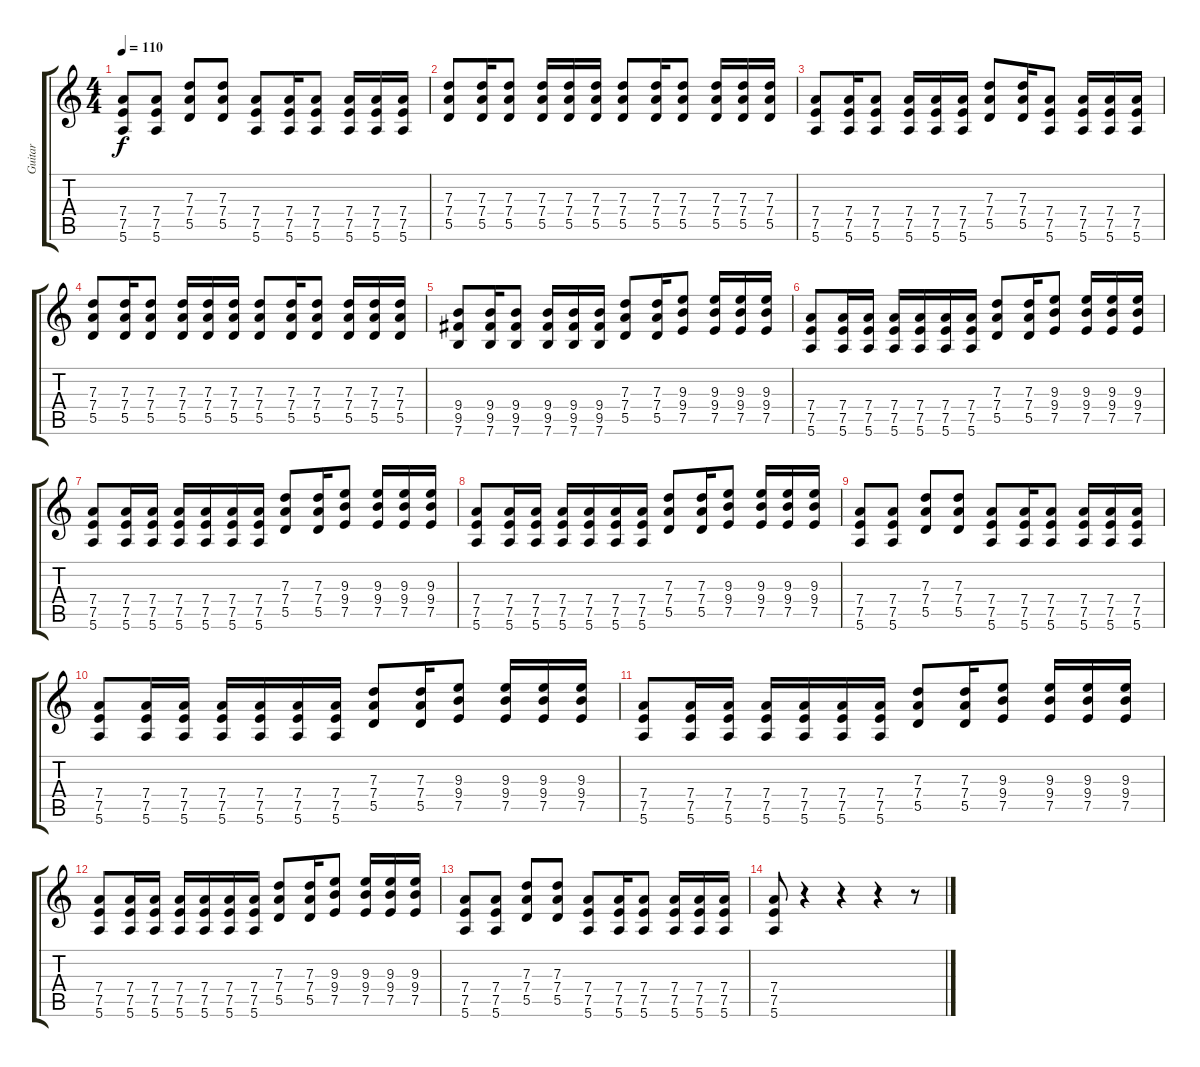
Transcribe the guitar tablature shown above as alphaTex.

\track ("Guitar" "Guitar") {instrument overdrivenguitar}
\staff {score tabs}
\tuning (E4 B3 G3 D3 A2 E2) {hide}
\ts (4 4)
\tempo 110
\clef g2
\ks c
(7.4 7.5 5.6).8{dy f} (7.4 7.5 5.6).8 (7.3 7.4 5.5).8 (7.3 7.4 5.5).8 (7.4 7.5 5.6).8 (7.4 7.5 5.6).16 (7.4 7.5 5.6).8 (7.4 7.5 5.6).16 (7.4 7.5 5.6).16 (7.4 7.5 5.6).16 |
(7.3 7.4 5.5).8 (7.3 7.4 5.5).16 (7.3 7.4 5.5).8 (7.3 7.4 5.5).16 (7.3 7.4 5.5).16 (7.3 7.4 5.5).16 (7.3 7.4 5.5).8 (7.3 7.4 5.5).16 (7.3 7.4 5.5).8 (7.3 7.4 5.5).16 (7.3 7.4 5.5).16 (7.3 7.4 5.5).16 |
(7.4 7.5 5.6).8 (7.4 7.5 5.6).16 (7.4 7.5 5.6).8 (7.4 7.5 5.6).16 (7.4 7.5 5.6).16 (7.4 7.5 5.6).16 (7.3 7.4 5.5).8 (7.3 7.4 5.5).16 (7.4 7.5 5.6).8 (7.4 7.5 5.6).16 (7.4 7.5 5.6).16 (7.4 7.5 5.6).16 |
(7.3 7.4 5.5).8 (7.3 7.4 5.5).16 (7.3 7.4 5.5).8 (7.3 7.4 5.5).16 (7.3 7.4 5.5).16 (7.3 7.4 5.5).16 (7.3 7.4 5.5).8 (7.3 7.4 5.5).16 (7.3 7.4 5.5).8 (7.3 7.4 5.5).16 (7.3 7.4 5.5).16 (7.3 7.4 5.5).16 |
(9.4 9.5 7.6).8 (9.4 9.5 7.6).16 (9.4 9.5 7.6).8 (9.4 9.5 7.6).16 (9.4 9.5 7.6).16 (9.4 9.5 7.6).16 (7.3 7.4 5.5).8 (7.3 7.4 5.5).16 (9.3 9.4 7.5).8 (9.3 9.4 7.5).16 (9.3 9.4 7.5).16 (9.3 9.4 7.5).16 |
(7.4 7.5 5.6).8 (7.4 7.5 5.6).16 (7.4 7.5 5.6).16 (7.4 7.5 5.6).16 (7.4 7.5 5.6).16 (7.4 7.5 5.6).16 (7.4 7.5 5.6).16 (7.3 7.4 5.5).8 (7.3 7.4 5.5).16 (9.3 9.4 7.5).8 (9.3 9.4 7.5).16 (9.3 9.4 7.5).16 (9.3 9.4 7.5).16 |
(7.4 7.5 5.6).8 (7.4 7.5 5.6).16 (7.4 7.5 5.6).16 (7.4 7.5 5.6).16 (7.4 7.5 5.6).16 (7.4 7.5 5.6).16 (7.4 7.5 5.6).16 (7.3 7.4 5.5).8 (7.3 7.4 5.5).16 (9.3 9.4 7.5).8 (9.3 9.4 7.5).16 (9.3 9.4 7.5).16 (9.3 9.4 7.5).16 |
(7.4 7.5 5.6).8 (7.4 7.5 5.6).16 (7.4 7.5 5.6).16 (7.4 7.5 5.6).16 (7.4 7.5 5.6).16 (7.4 7.5 5.6).16 (7.4 7.5 5.6).16 (7.3 7.4 5.5).8 (7.3 7.4 5.5).16 (9.3 9.4 7.5).8 (9.3 9.4 7.5).16 (9.3 9.4 7.5).16 (9.3 9.4 7.5).16 |
(7.4 7.5 5.6).8 (7.4 7.5 5.6).8 (7.3 7.4 5.5).8 (7.3 7.4 5.5).8 (7.4 7.5 5.6).8 (7.4 7.5 5.6).16 (7.4 7.5 5.6).8 (7.4 7.5 5.6).16 (7.4 7.5 5.6).16 (7.4 7.5 5.6).16 |
(7.4 7.5 5.6).8 (7.4 7.5 5.6).16 (7.4 7.5 5.6).16 (7.4 7.5 5.6).16 (7.4 7.5 5.6).16 (7.4 7.5 5.6).16 (7.4 7.5 5.6).16 (7.3 7.4 5.5).8 (7.3 7.4 5.5).16 (9.3 9.4 7.5).8 (9.3 9.4 7.5).16 (9.3 9.4 7.5).16 (9.3 9.4 7.5).16 |
(7.4 7.5 5.6).8 (7.4 7.5 5.6).16 (7.4 7.5 5.6).16 (7.4 7.5 5.6).16 (7.4 7.5 5.6).16 (7.4 7.5 5.6).16 (7.4 7.5 5.6).16 (7.3 7.4 5.5).8 (7.3 7.4 5.5).16 (9.3 9.4 7.5).8 (9.3 9.4 7.5).16 (9.3 9.4 7.5).16 (9.3 9.4 7.5).16 |
(7.4 7.5 5.6).8 (7.4 7.5 5.6).16 (7.4 7.5 5.6).16 (7.4 7.5 5.6).16 (7.4 7.5 5.6).16 (7.4 7.5 5.6).16 (7.4 7.5 5.6).16 (7.3 7.4 5.5).8 (7.3 7.4 5.5).16 (9.3 9.4 7.5).8 (9.3 9.4 7.5).16 (9.3 9.4 7.5).16 (9.3 9.4 7.5).16 |
(7.4 7.5 5.6).8 (7.4 7.5 5.6).8 (7.3 7.4 5.5).8 (7.3 7.4 5.5).8 (7.4 7.5 5.6).8 (7.4 7.5 5.6).16 (7.4 7.5 5.6).8 (7.4 7.5 5.6).16 (7.4 7.5 5.6).16 (7.4 7.5 5.6).16 |
(7.4 7.5 5.6).8 r.4 r.4 r.4 r.8
